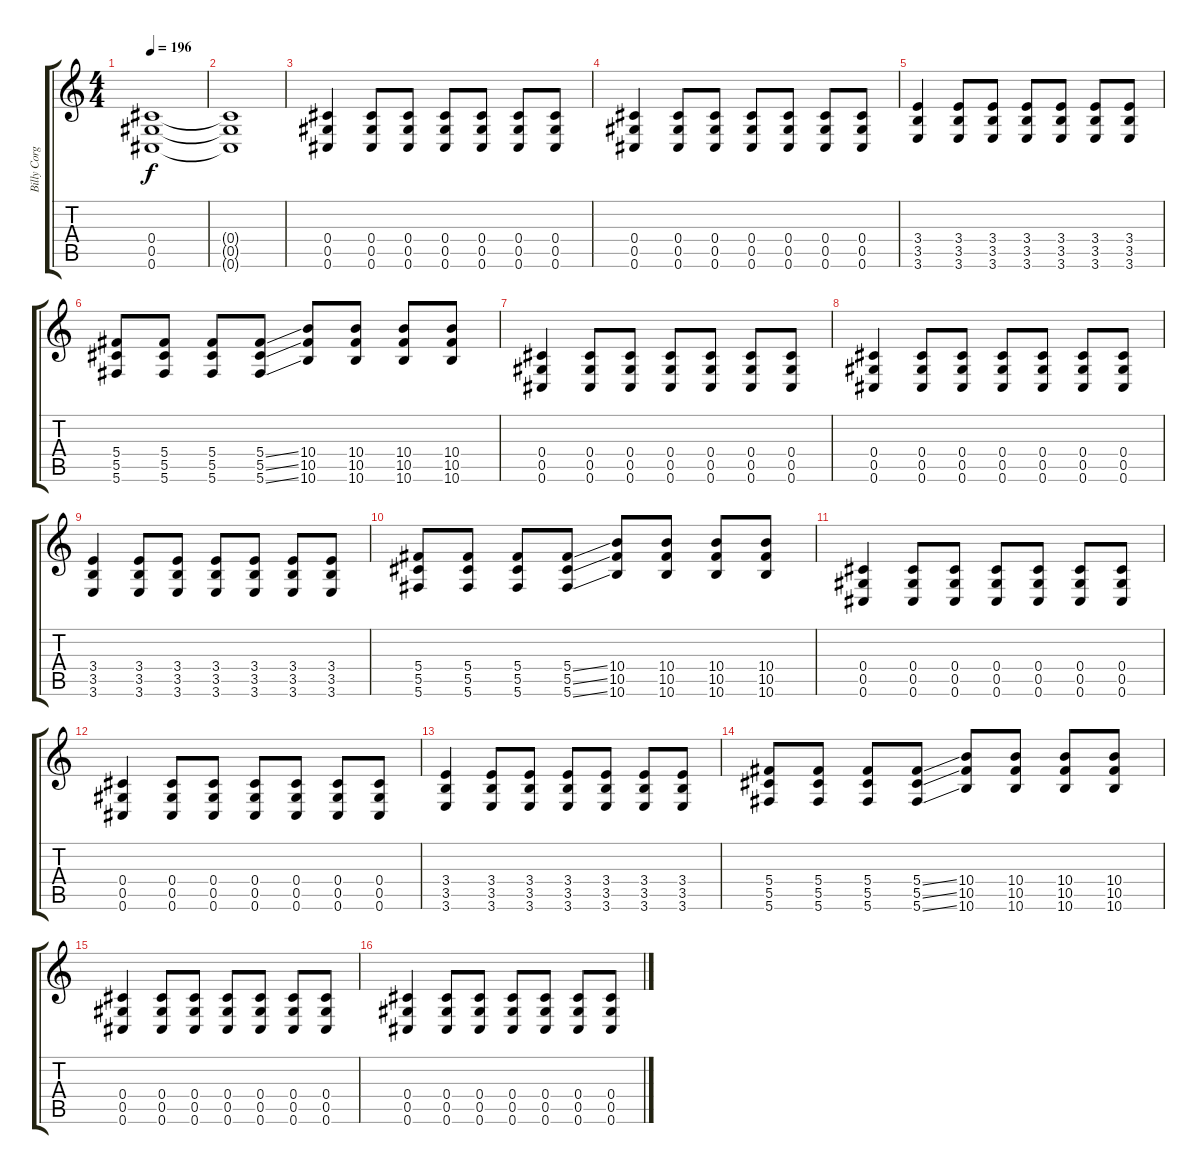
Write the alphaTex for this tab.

\track ("Billy Corgan" "Billy Corg") {instrument distortionguitar}
\staff {score tabs}
\tuning (Eb4 Bb3 Gb3 Db3 Ab2 Db2) {hide}
\ts (4 4)
\tempo 196
\clef g2
\ks c
(0.4 0.5 0.6).1{dy f} |
(0.4{t} 0.5{t} 0.6{t}).1 |
(0.4 0.5 0.6).4 (0.4 0.5 0.6).8 (0.4 0.5 0.6).8 (0.4 0.5 0.6).8 (0.4 0.5 0.6).8 (0.4 0.5 0.6).8 (0.4 0.5 0.6).8 |
(0.4 0.5 0.6).4 (0.4 0.5 0.6).8 (0.4 0.5 0.6).8 (0.4 0.5 0.6).8 (0.4 0.5 0.6).8 (0.4 0.5 0.6).8 (0.4 0.5 0.6).8 |
(3.4 3.5 3.6).4 (3.4 3.5 3.6).8 (3.4 3.5 3.6).8 (3.4 3.5 3.6).8 (3.4 3.5 3.6).8 (3.4 3.5 3.6).8 (3.4 3.5 3.6).8 |
(5.4 5.5 5.6).8 (5.4 5.5 5.6).8 (5.4 5.5 5.6).8 (5.4{ss} 5.5{ss} 5.6{ss}).8 (10.4 10.5 10.6).8 (10.4 10.5 10.6).8 (10.4 10.5 10.6).8 (10.4 10.5 10.6).8 |
(0.4 0.5 0.6).4 (0.4 0.5 0.6).8 (0.4 0.5 0.6).8 (0.4 0.5 0.6).8 (0.4 0.5 0.6).8 (0.4 0.5 0.6).8 (0.4 0.5 0.6).8 |
(0.4 0.5 0.6).4 (0.4 0.5 0.6).8 (0.4 0.5 0.6).8 (0.4 0.5 0.6).8 (0.4 0.5 0.6).8 (0.4 0.5 0.6).8 (0.4 0.5 0.6).8 |
(3.4 3.5 3.6).4 (3.4 3.5 3.6).8 (3.4 3.5 3.6).8 (3.4 3.5 3.6).8 (3.4 3.5 3.6).8 (3.4 3.5 3.6).8 (3.4 3.5 3.6).8 |
(5.4 5.5 5.6).8 (5.4 5.5 5.6).8 (5.4 5.5 5.6).8 (5.4{ss} 5.5{ss} 5.6{ss}).8 (10.4 10.5 10.6).8 (10.4 10.5 10.6).8 (10.4 10.5 10.6).8 (10.4 10.5 10.6).8 |
(0.4 0.5 0.6).4 (0.4 0.5 0.6).8 (0.4 0.5 0.6).8 (0.4 0.5 0.6).8 (0.4 0.5 0.6).8 (0.4 0.5 0.6).8 (0.4 0.5 0.6).8 |
(0.4 0.5 0.6).4 (0.4 0.5 0.6).8 (0.4 0.5 0.6).8 (0.4 0.5 0.6).8 (0.4 0.5 0.6).8 (0.4 0.5 0.6).8 (0.4 0.5 0.6).8 |
(3.4 3.5 3.6).4 (3.4 3.5 3.6).8 (3.4 3.5 3.6).8 (3.4 3.5 3.6).8 (3.4 3.5 3.6).8 (3.4 3.5 3.6).8 (3.4 3.5 3.6).8 |
(5.4 5.5 5.6).8 (5.4 5.5 5.6).8 (5.4 5.5 5.6).8 (5.4{ss} 5.5{ss} 5.6{ss}).8 (10.4 10.5 10.6).8 (10.4 10.5 10.6).8 (10.4 10.5 10.6).8 (10.4 10.5 10.6).8 |
(0.4 0.5 0.6).4 (0.4 0.5 0.6).8 (0.4 0.5 0.6).8 (0.4 0.5 0.6).8 (0.4 0.5 0.6).8 (0.4 0.5 0.6).8 (0.4 0.5 0.6).8 |
(0.4 0.5 0.6).4 (0.4 0.5 0.6).8 (0.4 0.5 0.6).8 (0.4 0.5 0.6).8 (0.4 0.5 0.6).8 (0.4 0.5 0.6).8 (0.4 0.5 0.6).8
